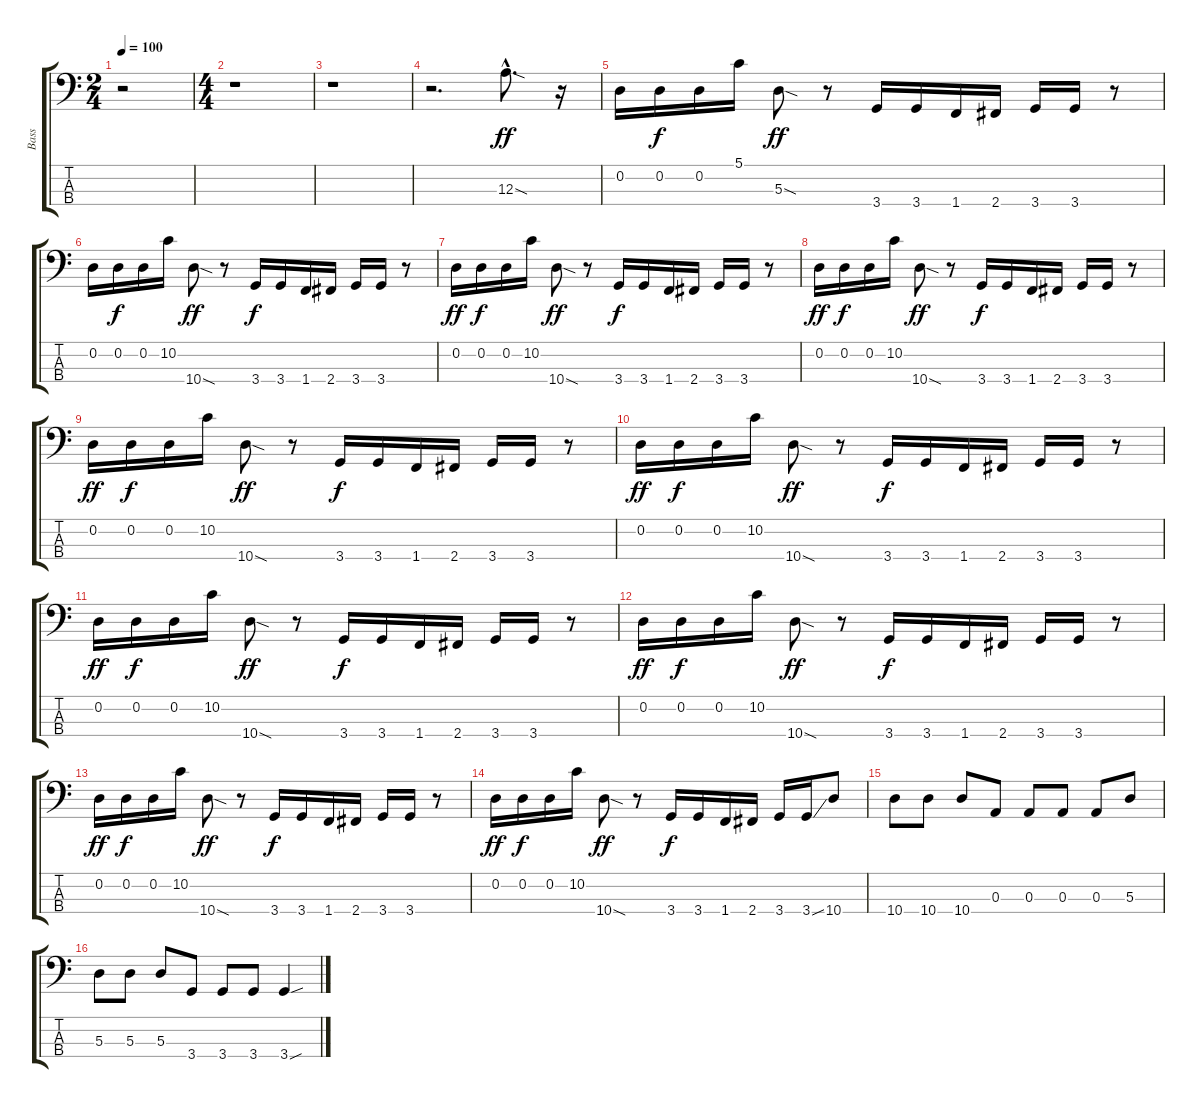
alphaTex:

\track ("Bass" "Bass") {instrument fretlessbass}
\staff {score tabs}
\tuning (G2 D2 A1 E1) {hide}
\ts (2 4)
\tempo 100
\clef f4
\ks c
r.2{dy ff instrument fretlessbass} |
\ts (4 4)
r.1 |
r.1 |
r.2{d} 12.3{sod hac}.8{d} r.16 |
0.2.16 0.2.16{dy f} 0.2.16 5.1.16 5.3{sod}.8{dy ff} r.8 3.4.16 3.4.16 1.4.16 2.4.16 3.4.16 3.4.16 r.8 |
0.2.16 0.2.16{dy f} 0.2.16 10.2.16 10.4{sod}.8{dy ff} r.8 3.4.16{dy f} 3.4.16 1.4.16 2.4.16 3.4.16 3.4.16 r.8 |
0.2.16{dy ff} 0.2.16{dy f} 0.2.16 10.2.16 10.4{sod}.8{dy ff} r.8 3.4.16{dy f} 3.4.16 1.4.16 2.4.16 3.4.16 3.4.16 r.8 |
0.2.16{dy ff} 0.2.16{dy f} 0.2.16 10.2.16 10.4{sod}.8{dy ff} r.8 3.4.16{dy f} 3.4.16 1.4.16 2.4.16 3.4.16 3.4.16 r.8 |
0.2.16{dy ff} 0.2.16{dy f} 0.2.16 10.2.16 10.4{sod}.8{dy ff} r.8 3.4.16{dy f} 3.4.16 1.4.16 2.4.16 3.4.16 3.4.16 r.8 |
0.2.16{dy ff} 0.2.16{dy f} 0.2.16 10.2.16 10.4{sod}.8{dy ff} r.8 3.4.16{dy f} 3.4.16 1.4.16 2.4.16 3.4.16 3.4.16 r.8 |
0.2.16{dy ff} 0.2.16{dy f} 0.2.16 10.2.16 10.4{sod}.8{dy ff} r.8 3.4.16{dy f} 3.4.16 1.4.16 2.4.16 3.4.16 3.4.16 r.8 |
0.2.16{dy ff} 0.2.16{dy f} 0.2.16 10.2.16 10.4{sod}.8{dy ff} r.8 3.4.16{dy f} 3.4.16 1.4.16 2.4.16 3.4.16 3.4.16 r.8 |
0.2.16{dy ff} 0.2.16{dy f} 0.2.16 10.2.16 10.4{sod}.8{dy ff} r.8 3.4.16{dy f} 3.4.16 1.4.16 2.4.16 3.4.16 3.4.16 r.8 |
0.2.16{dy ff} 0.2.16{dy f} 0.2.16 10.2.16 10.4{sod}.8{dy ff} r.8 3.4.16{dy f} 3.4.16 1.4.16 2.4.16 3.4.16 3.4{ss}.16 10.4.8 |
10.4.8 10.4.8 10.4.8 0.3.8 0.3.8 0.3.8 0.3.8 5.3.8 |
5.3.8 5.3.8 5.3.8 3.4.8 3.4.8 3.4.8 3.4{sou}.4
